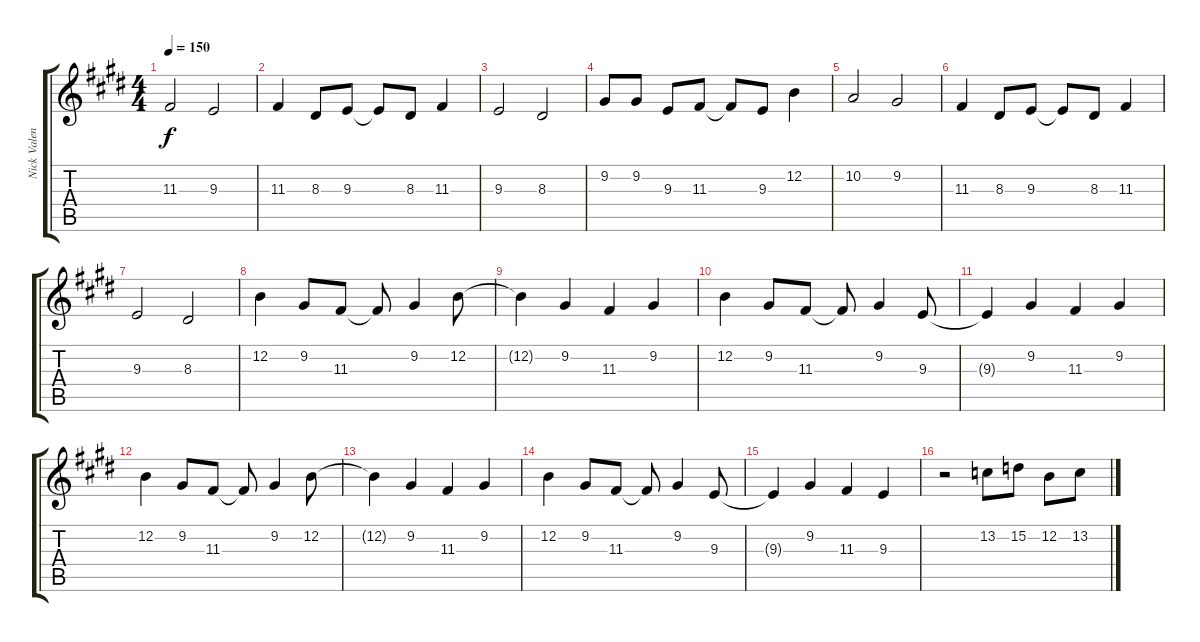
\track ("Nick Valensi - Lead Guitar" "Nick Valen") {instrument lead1square}
\staff {score tabs}
\tuning (E4 B3 G3 D3 A2 E2) {hide}
\ts (4 4)
\tempo 150
\clef g2
\ks e
11.3.2{dy f} 9.3.2 |
11.3.4 8.3.8 9.3.8 9.3{t}.8 8.3.8 11.3.4 |
9.3.2 8.3.2 |
9.2.8 9.2.8 9.3.8 11.3.8 11.3{t}.8 9.3.8 12.2.4 |
10.2.2 9.2.2 |
11.3.4 8.3.8 9.3.8 9.3{t}.8 8.3.8 11.3.4 |
9.3.2 8.3.2 |
12.2.4 9.2.8 11.3.8 11.3{t}.8 9.2.4 12.2.8 |
12.2{t}.4 9.2.4 11.3.4 9.2.4 |
12.2.4 9.2.8 11.3.8 11.3{t}.8 9.2.4 9.3.8 |
9.3{t}.4 9.2.4 11.3.4 9.2.4 |
12.2.4 9.2.8 11.3.8 11.3{t}.8 9.2.4 12.2.8 |
12.2{t}.4 9.2.4 11.3.4 9.2.4 |
12.2.4 9.2.8 11.3.8 11.3{t}.8 9.2.4 9.3.8 |
9.3{t}.4 9.2.4 11.3.4 9.3.4 |
r.2 13.2.8 15.2.8 12.2.8 13.2.8
